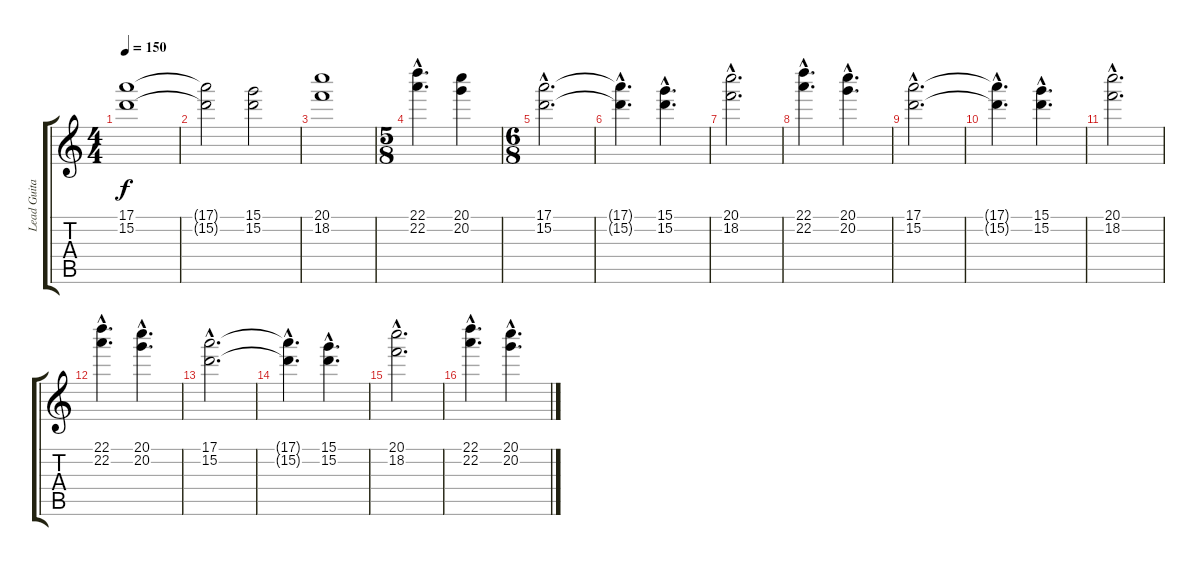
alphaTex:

\track ("Lead Guitar" "Lead Guita") {instrument distortionguitar}
\staff {score tabs}
\tuning (E4 B3 G3 D3 A2 D2) {hide}
\ts (4 4)
\tempo 150
\clef g2
\ks c
(17.1 15.2).1{dy f} |
(17.1{t} 15.2{t}).2 (15.1 15.2).2 |
(20.1 18.2).1 |
\ts (5 8)
(22.1{hac} 22.2{hac}).4{d} (20.1 20.2).4 |
\ts (6 8)
(17.1{hac} 15.2{hac}).2{d} |
(17.1{hac t} 15.2{hac t}).4{d} (15.1{hac} 15.2{hac}).4{d} |
(20.1{hac} 18.2{hac}).2{d} |
(22.1{hac} 22.2{hac}).4{d} (20.1{hac} 20.2{hac}).4{d} |
(17.1{hac} 15.2{hac}).2{d} |
(17.1{hac t} 15.2{hac t}).4{d} (15.1{hac} 15.2{hac}).4{d} |
(20.1{hac} 18.2{hac}).2{d} |
(22.1{hac} 22.2{hac}).4{d} (20.1{hac} 20.2{hac}).4{d} |
(17.1{hac} 15.2{hac}).2{d} |
(17.1{hac t} 15.2{hac t}).4{d} (15.1{hac} 15.2{hac}).4{d} |
(20.1{hac} 18.2{hac}).2{d} |
(22.1{hac} 22.2{hac}).4{d} (20.1{hac} 20.2{hac}).4{d}
